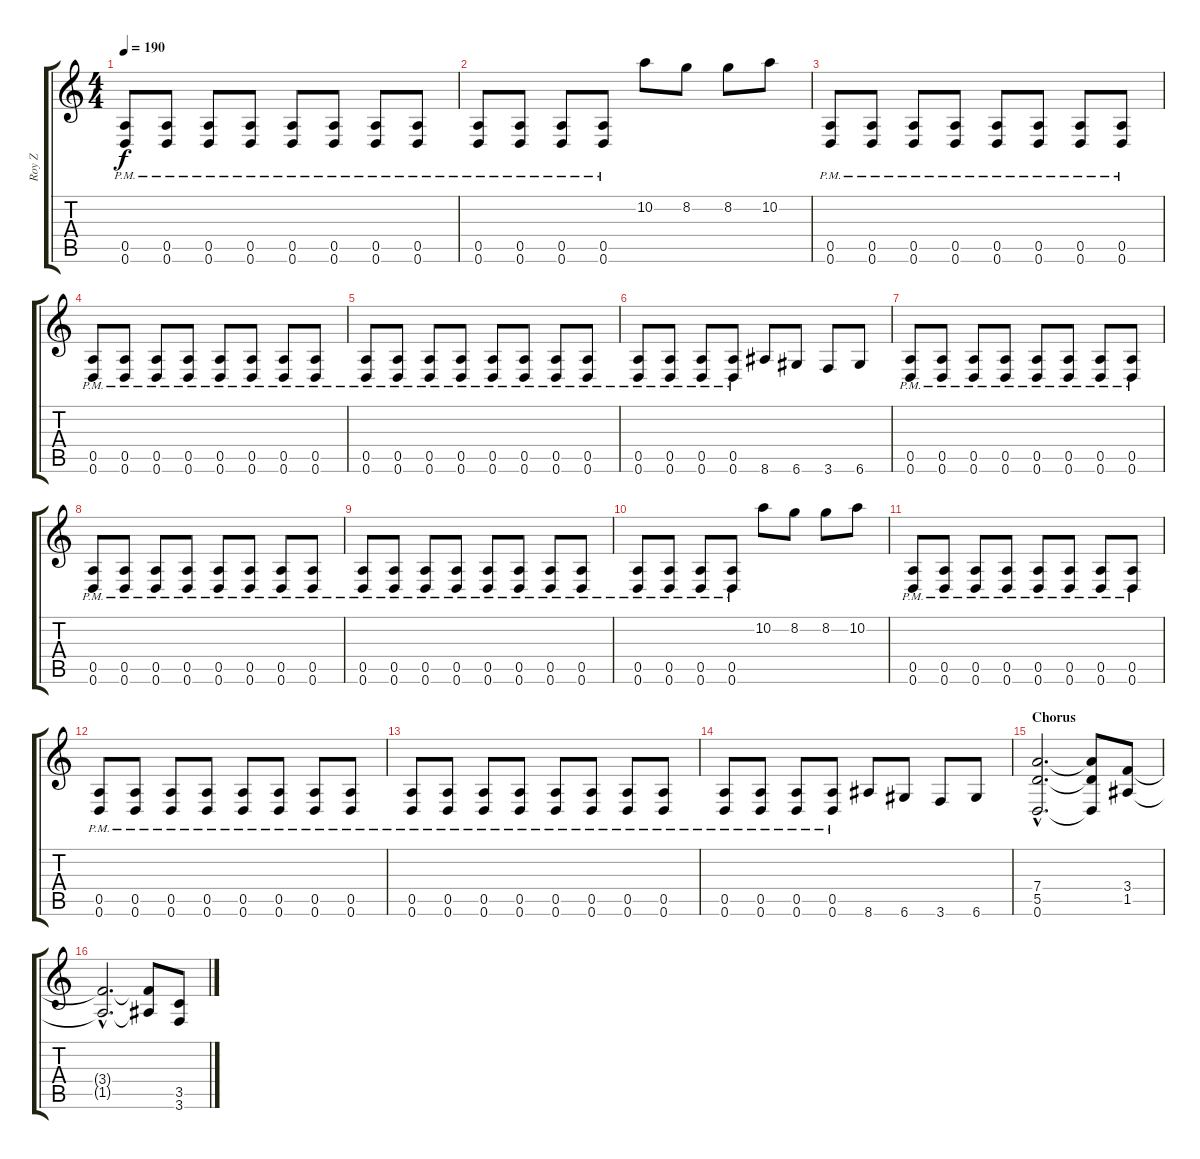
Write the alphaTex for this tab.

\track ("Roy Z" "Roy Z") {instrument distortionguitar}
\staff {score tabs}
\tuning (E4 B3 G3 D3 A2 D2) {hide}
\ts (4 4)
\tempo 190
\clef g2
\ks c
(0.5{pm} 0.6{pm}).8{dy f} (0.5{pm} 0.6{pm}).8 (0.5{pm} 0.6{pm}).8 (0.5{pm} 0.6{pm}).8 (0.5{pm} 0.6{pm}).8 (0.5{pm} 0.6{pm}).8 (0.5{pm} 0.6{pm}).8 (0.5{pm} 0.6{pm}).8 |
(0.5{pm} 0.6{pm}).8 (0.5{pm} 0.6{pm}).8 (0.5{pm} 0.6{pm}).8 (0.5{pm} 0.6{pm}).8 10.2.8 8.2.8 8.2.8 10.2.8 |
(0.5{pm} 0.6{pm}).8 (0.5{pm} 0.6{pm}).8 (0.5{pm} 0.6{pm}).8 (0.5{pm} 0.6{pm}).8 (0.5{pm} 0.6{pm}).8 (0.5{pm} 0.6{pm}).8 (0.5{pm} 0.6{pm}).8 (0.5{pm} 0.6{pm}).8 |
(0.5{pm} 0.6{pm}).8 (0.5{pm} 0.6{pm}).8 (0.5{pm} 0.6{pm}).8 (0.5{pm} 0.6{pm}).8 (0.5{pm} 0.6{pm}).8 (0.5{pm} 0.6{pm}).8 (0.5{pm} 0.6{pm}).8 (0.5{pm} 0.6{pm}).8 |
(0.5{pm} 0.6{pm}).8 (0.5{pm} 0.6{pm}).8 (0.5{pm} 0.6{pm}).8 (0.5{pm} 0.6{pm}).8 (0.5{pm} 0.6{pm}).8 (0.5{pm} 0.6{pm}).8 (0.5{pm} 0.6{pm}).8 (0.5{pm} 0.6{pm}).8 |
(0.5{pm} 0.6{pm}).8 (0.5{pm} 0.6{pm}).8 (0.5{pm} 0.6{pm}).8 (0.5{pm} 0.6{pm}).8 8.6.8 6.6.8 3.6.8 6.6.8 |
(0.5{pm} 0.6{pm}).8 (0.5{pm} 0.6{pm}).8 (0.5{pm} 0.6{pm}).8 (0.5{pm} 0.6{pm}).8 (0.5{pm} 0.6{pm}).8 (0.5{pm} 0.6{pm}).8 (0.5{pm} 0.6{pm}).8 (0.5{pm} 0.6{pm}).8 |
(0.5{pm} 0.6{pm}).8 (0.5{pm} 0.6{pm}).8 (0.5{pm} 0.6{pm}).8 (0.5{pm} 0.6{pm}).8 (0.5{pm} 0.6{pm}).8 (0.5{pm} 0.6{pm}).8 (0.5{pm} 0.6{pm}).8 (0.5{pm} 0.6{pm}).8 |
(0.5{pm} 0.6{pm}).8 (0.5{pm} 0.6{pm}).8 (0.5{pm} 0.6{pm}).8 (0.5{pm} 0.6{pm}).8 (0.5{pm} 0.6{pm}).8 (0.5{pm} 0.6{pm}).8 (0.5{pm} 0.6{pm}).8 (0.5{pm} 0.6{pm}).8 |
(0.5{pm} 0.6{pm}).8 (0.5{pm} 0.6{pm}).8 (0.5{pm} 0.6{pm}).8 (0.5{pm} 0.6{pm}).8 10.2.8 8.2.8 8.2.8 10.2.8 |
(0.5{pm} 0.6{pm}).8 (0.5{pm} 0.6{pm}).8 (0.5{pm} 0.6{pm}).8 (0.5{pm} 0.6{pm}).8 (0.5{pm} 0.6{pm}).8 (0.5{pm} 0.6{pm}).8 (0.5{pm} 0.6{pm}).8 (0.5{pm} 0.6{pm}).8 |
(0.5{pm} 0.6{pm}).8 (0.5{pm} 0.6{pm}).8 (0.5{pm} 0.6{pm}).8 (0.5{pm} 0.6{pm}).8 (0.5{pm} 0.6{pm}).8 (0.5{pm} 0.6{pm}).8 (0.5{pm} 0.6{pm}).8 (0.5{pm} 0.6{pm}).8 |
(0.5{pm} 0.6{pm}).8 (0.5{pm} 0.6{pm}).8 (0.5{pm} 0.6{pm}).8 (0.5{pm} 0.6{pm}).8 (0.5{pm} 0.6{pm}).8 (0.5{pm} 0.6{pm}).8 (0.5{pm} 0.6{pm}).8 (0.5{pm} 0.6{pm}).8 |
(0.5{pm} 0.6{pm}).8 (0.5{pm} 0.6{pm}).8 (0.5{pm} 0.6{pm}).8 (0.5{pm} 0.6{pm}).8 8.6.8 6.6.8 3.6.8 6.6.8 |
\section ("" "Chorus")
(7.4{hac} 5.5{hac} 0.6{hac}).2{d} (7.4{t} 5.5{t} 0.6{t}).8 (3.4 1.5).8 |
(3.4{hac t} 1.5{hac t}).2{d} (3.4{t} 1.5{t}).8 (3.5 3.6).8
